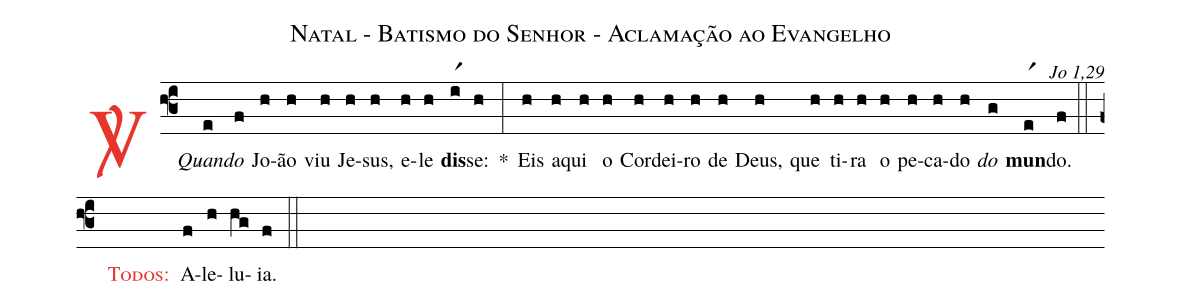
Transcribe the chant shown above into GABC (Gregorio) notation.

name: Natal - Batismo do Senhor - Aclamação ao Evangelho;
commentary: Jo 1,29;
%%
(f3)

<c><sp>V/</sp>.</c>() <i>Quan</i>(e)<i>do</i>(f) Jo(h)ão(h) viu(h) Je(h)sus,(h) e(h)le(h) <b>dis</b>(ir1)se:(h) *(:) Eis(h) a(h)qui(h) o(h) Cor(h)dei(h)ro(h) de(h) Deus,(h) que(h) ti(h)ra(h) o(h) pe(h)ca(h)do(h) <i>do</i>(g) <b>mun</b>(er1)do.(f)

(::)

<c><sc>Todos</sc>:</c>() A(f)le(h)lu(hg)ia.(f)

(::)
